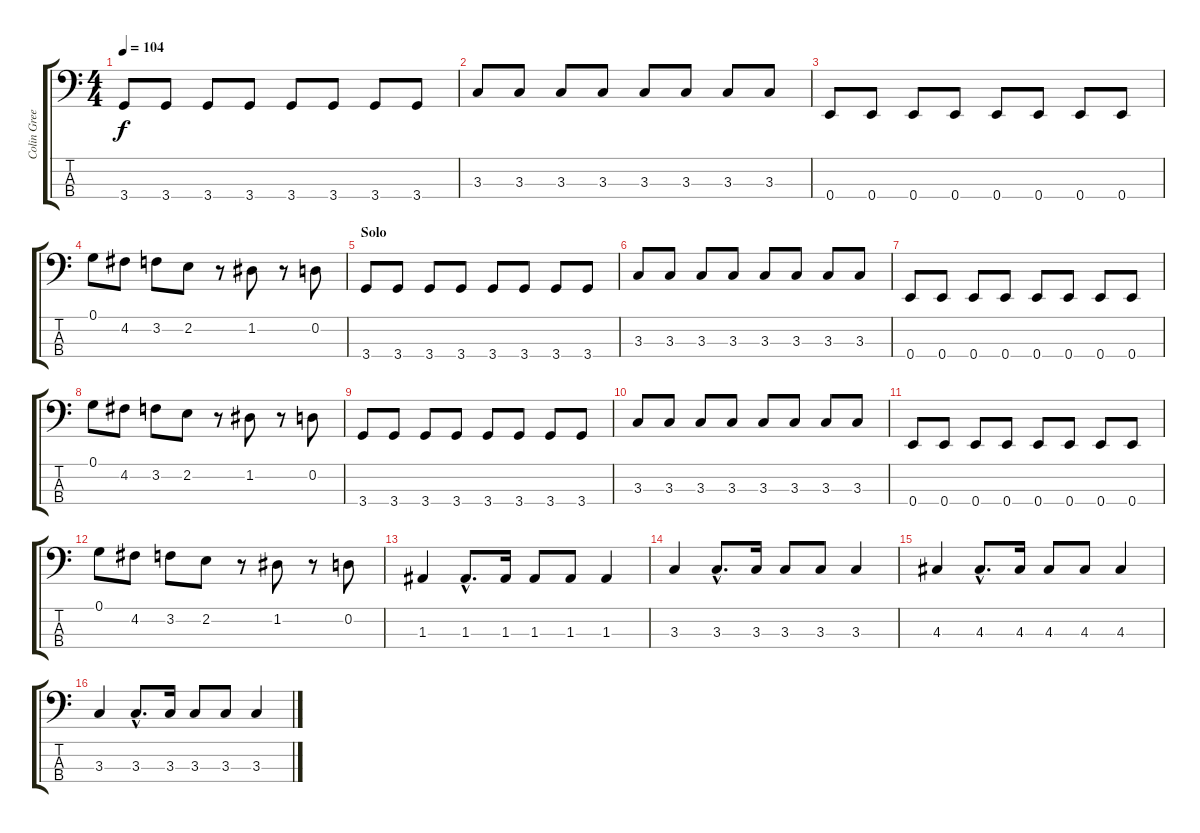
\track ("Colin Greenwood" "Colin Gree") {instrument electricbassfinger}
\staff {score tabs}
\tuning (G2 D2 A1 E1) {hide}
\ts (4 4)
\tempo 104
\clef f4
\ks c
3.4.8{dy f} 3.4.8 3.4.8 3.4.8 3.4.8 3.4.8 3.4.8 3.4.8 |
3.3.8 3.3.8 3.3.8 3.3.8 3.3.8 3.3.8 3.3.8 3.3.8 |
0.4.8 0.4.8 0.4.8 0.4.8 0.4.8 0.4.8 0.4.8 0.4.8 |
0.1.8 4.2.8 3.2.8 2.2.8 r.8 1.2.8 r.8 0.2.8 |
\section ("" "Solo")
3.4.8 3.4.8 3.4.8 3.4.8 3.4.8 3.4.8 3.4.8 3.4.8 |
3.3.8 3.3.8 3.3.8 3.3.8 3.3.8 3.3.8 3.3.8 3.3.8 |
0.4.8 0.4.8 0.4.8 0.4.8 0.4.8 0.4.8 0.4.8 0.4.8 |
0.1.8 4.2.8 3.2.8 2.2.8 r.8 1.2.8 r.8 0.2.8 |
3.4.8 3.4.8 3.4.8 3.4.8 3.4.8 3.4.8 3.4.8 3.4.8 |
3.3.8 3.3.8 3.3.8 3.3.8 3.3.8 3.3.8 3.3.8 3.3.8 |
0.4.8 0.4.8 0.4.8 0.4.8 0.4.8 0.4.8 0.4.8 0.4.8 |
0.1.8 4.2.8 3.2.8 2.2.8 r.8 1.2.8 r.8 0.2.8 |
1.3.4 1.3{hac}.8{d} 1.3.16 1.3.8 1.3.8 1.3.4 |
3.3.4 3.3{hac}.8{d} 3.3.16 3.3.8 3.3.8 3.3.4 |
4.3.4 4.3{hac}.8{d} 4.3.16 4.3.8 4.3.8 4.3.4 |
3.3.4 3.3{hac}.8{d} 3.3.16 3.3.8 3.3.8 3.3.4
